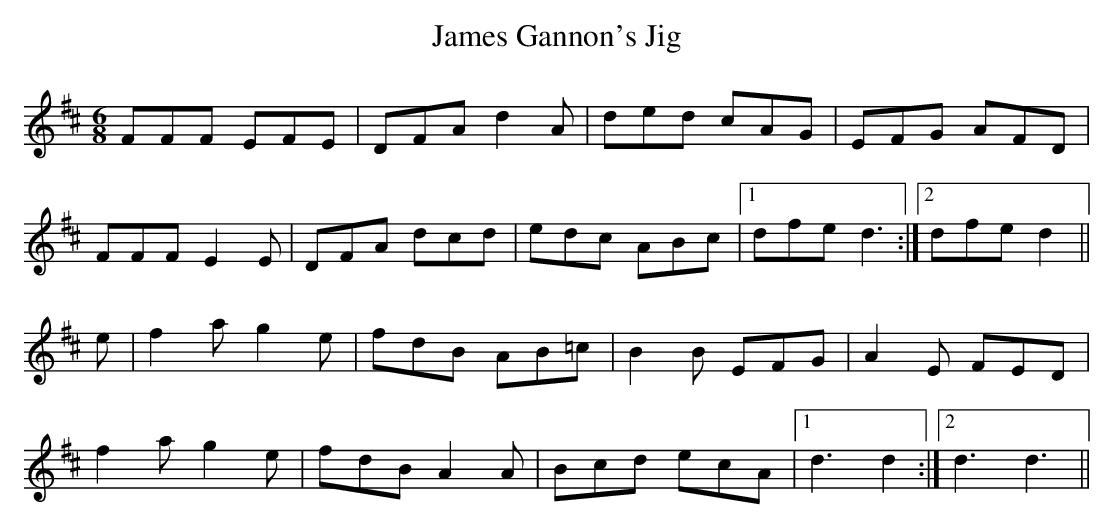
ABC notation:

X:1
T: James Gannon's Jig
L: 1/8
M: 6/8
K: D
FFF EFE|DFA d2A|ded cAG|EFG AFD|
FFF E2E|DFA dcd|edc ABc|1 dfe d3 :|2 dfe d2||
e|f2a g2e|fdB AB=c|B2B EFG|A2E FED|
f2a g2e|fdB A2A|Bcd ecA|1 d3 d2 :|2 d3 d3||
